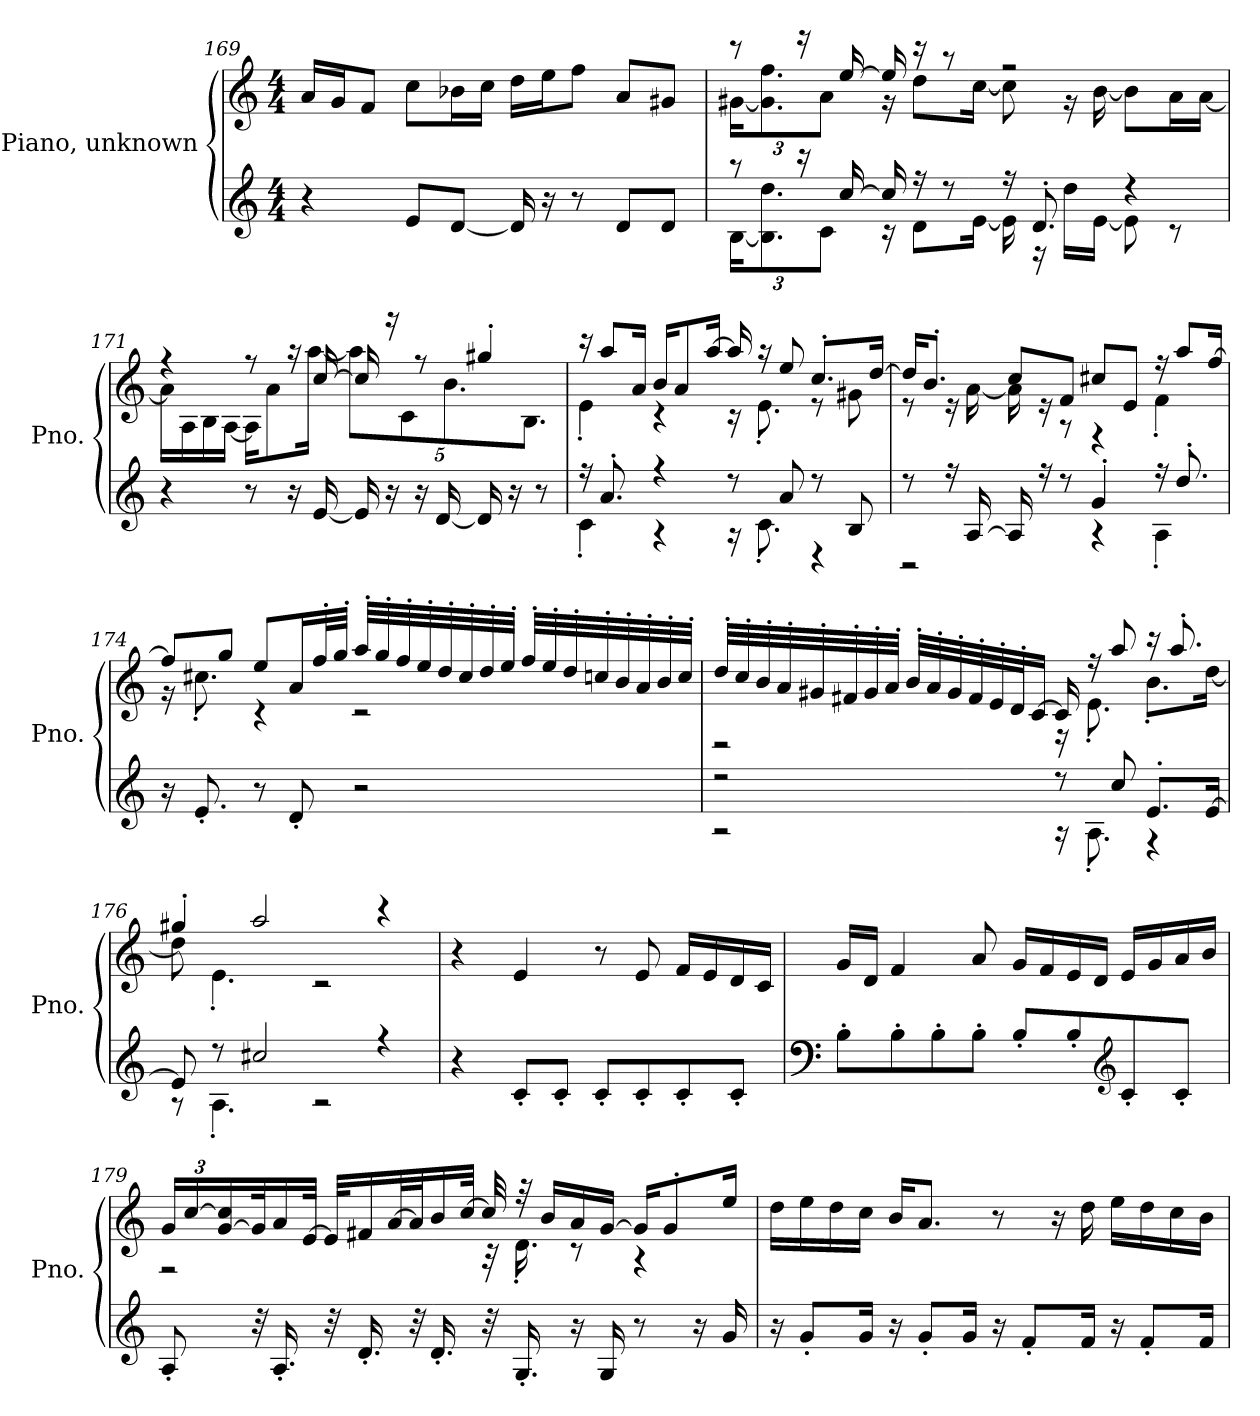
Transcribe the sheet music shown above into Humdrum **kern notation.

**kern	**kern
*part1	*part1
*staff2	*staff1
*I"Piano, unknown	*
*I'Pno.	*
*clefG2	*clefG2
*k[]	*k[]
*M4/4	*M4/4
=169	=169
4r	16a/LL
.	16g/J
.	8f/J
8e/L	8cc\L
[8d/J	16b-X\L
.	16cc\JJ
16d/]	16dd\LL
16r	16ee\J
8r	8ff\J
8d/L	8a/L
8d/J	8g#X/J
!!LO:LB:g=z
=170	=170
*^	*^
*	*Xbrackettup	*	*Xbrackettup
8r	[24B\KL	8r	[24g#X\KL
.	12.B\] 12.dd\	.	12.g#\] 12.ff\
16r	.	16r	.
.	12c\J	.	12a\J
[16cc/	.	[16ee/	.
16cc/]	16r	16ee/]	16r
16r	8d\L	16r	8dd\L
8r	.	8r	.
.	[16e\Jk	.	[16cc\Jk
16r	16e\]	2r	8cc\]
8.d'/	16r	.	.
.	16dd\LL	.	16r
.	[16e\JJ	.	[16b\
4r	8e\]	.	8b\L]
.	8r	.	16a\L
.	.	.	[16a\JJ
*v	*v	*	*
=171	=171	=171
4r	4r	16a\LL]
.	.	16A\
.	.	16B\
.	.	[16A\JJ
8r	8r	16A\KL]
.	.	8a\
16r	16r	.
[16e/	[16cc/	[16aa\Jk
16e/]	16cc/]	10aa\L]
16r	16r	.
.	.	10c\
16r	8r	.
[16d/	.	.
.	.	10.b\
16d/]	4gg#X'/	.
16r	.	.
.	.	10.B\J
8r	.	.
!!LO:LB:g=z	!!
=172	=172	=172
*^	*	*
16r	4c'\	16r	4e'\
8.a'/	.	8aa/L	.
.	.	16a/Jk	.
4r	4r	16b/KL	4r
.	.	8a/	.
.	.	[16aa/Jk	.
8r	16r	16aa/]	16r
.	8.c'\	16r	8.e'\
8a/	.	8ee/	.
8r	4r	8.cc'/L	8r
8B/	.	.	8g#X\
.	.	[16dd/Jk	.
=173	=173	=173	=173
8r	2r	16dd/KL]	8r
.	.	8.b'/J	.
16r	.	.	16r
[16A/	.	.	[16a\
16A/]	.	8cc/L	16a\]
16r	.	.	16r
8r	.	8f/J	8r
4g'/	4r	8cc#X/L	4r
.	.	8e/J	.
16r	4A'\	16r	4f'\
8.dd'/	.	8aa/L	.
.	.	[16ff/Jk	.
*v	*v	*	*
!!LO:LB:g=z	!!
=174	=174	=174
16r	8ff/L]	16r
8.e'/	.	8.cc#X'\
.	8gg/J	.
8r	8ee/L	4r
8d'/	16a/L	.
.	32ff'/L	.
.	32gg'/JJJ	.
2r	32aa'/LLL	2r
.	32gg'/	.
.	32ff'/	.
.	32ee'/	.
.	32dd'/	.
.	32cc#'/	.
.	32dd'/	.
.	32ee'/JJJ	.
.	32ff'/LLL	.
.	32ee'/	.
.	32dd'/	.
.	32ccn'/	.
.	32b'/	.
.	32a'/	.
.	32b'/	.
.	32cc'/JJJ	.
!!LO:PB:g=z	!!
=175	=175	=175
*^	*	*
2r	2r	32dd'/LLL	2r
.	.	32cc'/	.
.	.	32b'/	.
.	.	32a'/	.
.	.	32g#X'/	.
.	.	32f#X'/	.
.	.	32g#'/	.
.	.	32a'/JJJ	.
.	.	32b'/LLL	.
.	.	32a'/	.
.	.	32g#'/	.
.	.	32f#'/	.
.	.	32e'/	.
.	.	32d'/J	.
.	.	[16c/JJ	.
8r	16r	16c/]	16r
.	8.A'\	16r	8.e'\
8cc/	.	8aa/	.
8.e'/L	4r	16r	8.b'\L
.	.	8.aa'/	.
[16e/Jk	.	.	[16dd\Jk
=176	=176	=176	=176
8e/]	8r	4gg#X'/	8dd\]
8r	4.A'\	.	4.e'\
2cc#X/	.	2aa/	.
.	2r	.	2r
4r	.	4r	.
*v	*v	*	*
*	*v	*v
=177	=177
4r	4r
8c'/L	4e/
8c'/J	.
8c'/L	8r
8c'/	8e/
8c'/	16f/LL
.	16e/
8c'/J	16d/
.	16c/JJ
!!LO:LB:g=z
=178	=178
*clefF4	*
8B'\L	16g/LL
.	16d/JJ
8B'\	4f/
8B'\	.
8B'\J	8a/
8B'/L	16g/LL
.	16f/
8B'/	16e/
.	16d/JJ
*clefG2	*
8c'/	16e/LL
.	16g/
8c'/J	16a/
.	16b/JJ
=179	=179
*	*^
8A'/	24g/LL	2r
.	[24cc/	.
.	[24g/ 24cc/]	.
32r	32g/K]	.
16.A'/	16a/	.
.	[32e/JJk	.
32r	32e/KLL]	.
16.d'/	16f#X/	.
.	[32a/L	.
32r	32a/J]	.
16.d'/	16b/	.
.	[32cc/JJk	.
32r	32cc/]	32r
16.G'/	32r	16.d'\
.	16b/LL	.
16r	16a/	8r
16G/	[16g/JJ	.
8r	16g/KL]	4r
.	8g'/	.
16r	.	.
16g/	16ee/Jk	.
*	*v	*v
!!LO:LB:g=z
=180	=180
16r	16dd\LL
8g'/L	16ee\
.	16dd\
16g/Jk	16cc\JJ
16r	16b/KL
8g'/L	8.a/J
16g/Jk	.
16r	8r
8f'/L	.
.	16r
16f/Jk	16dd\
16r	16ee\LL
8f'/L	16dd\
.	16cc\
16f/Jk	16b\JJ
=	=
*-	*-
